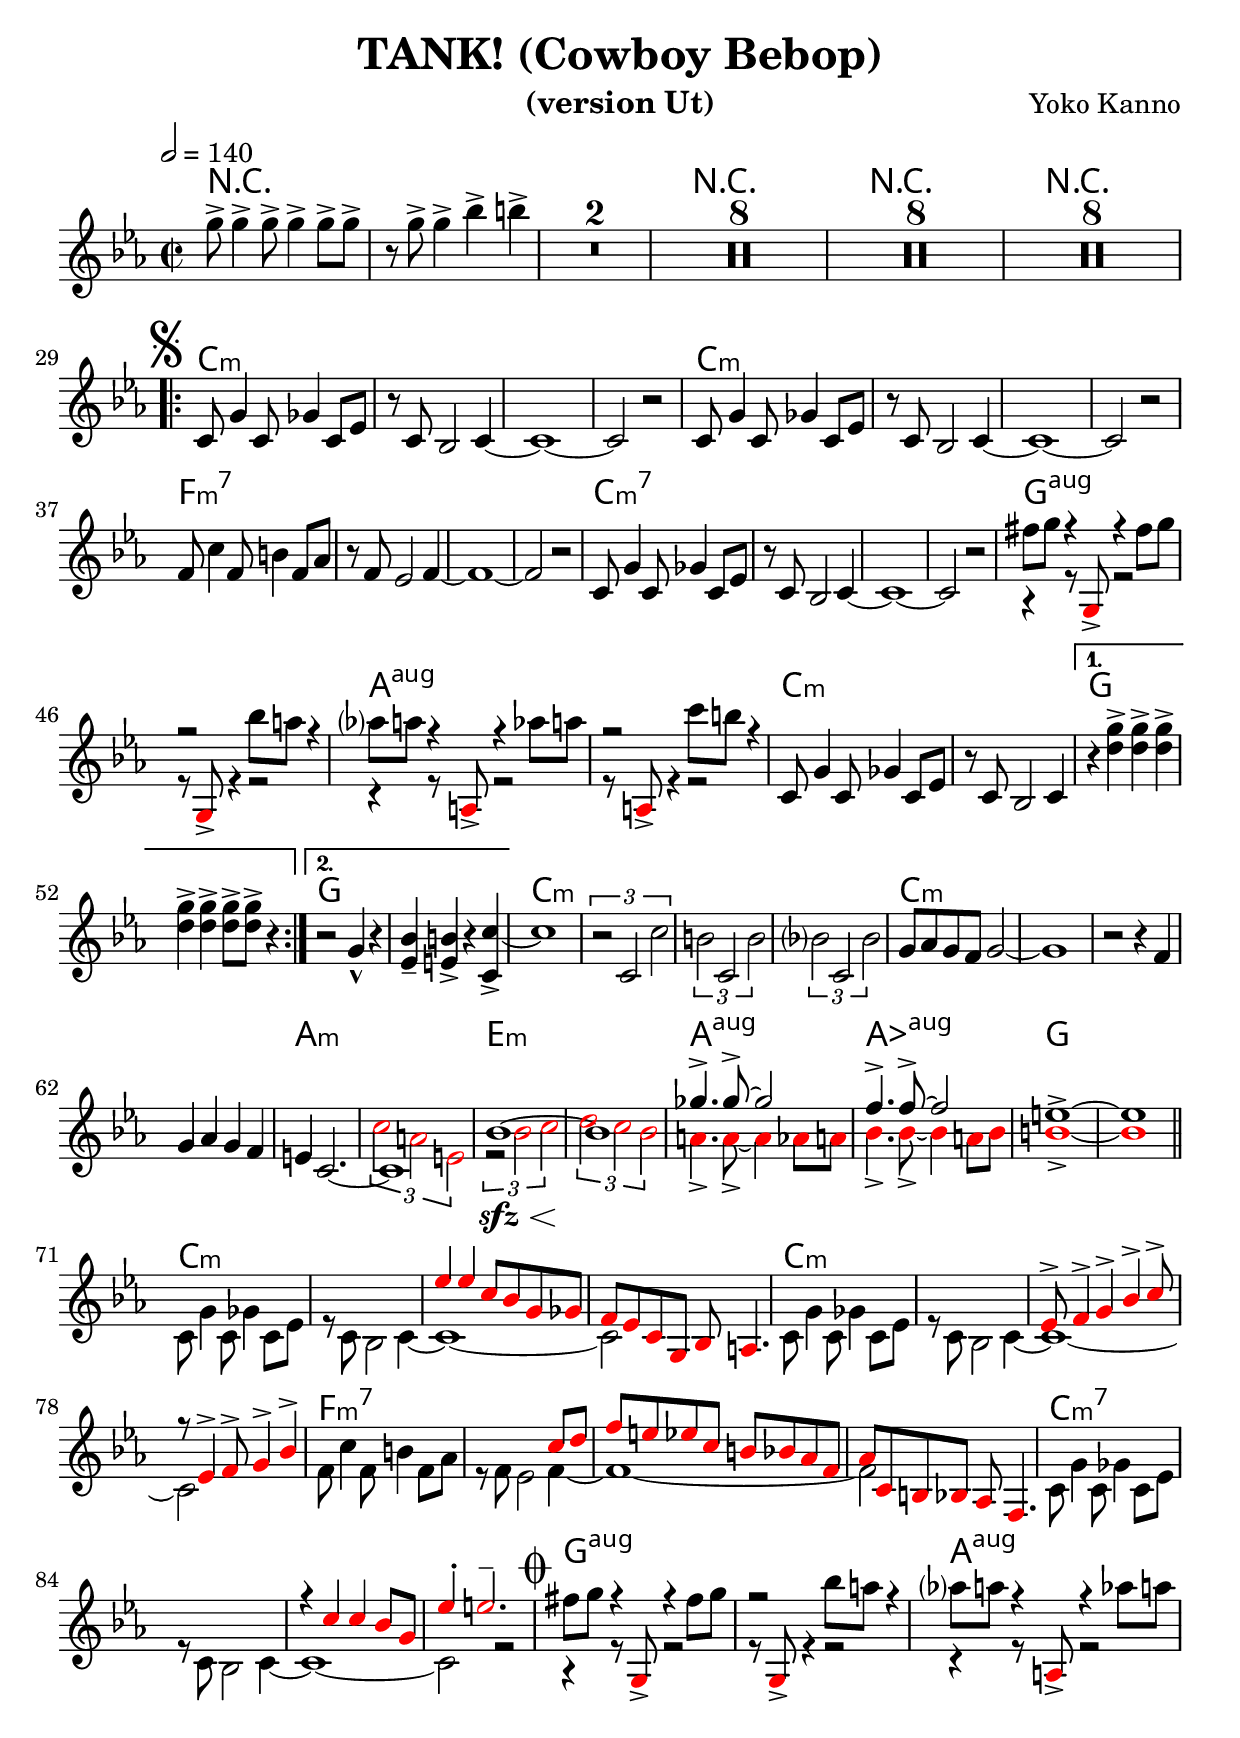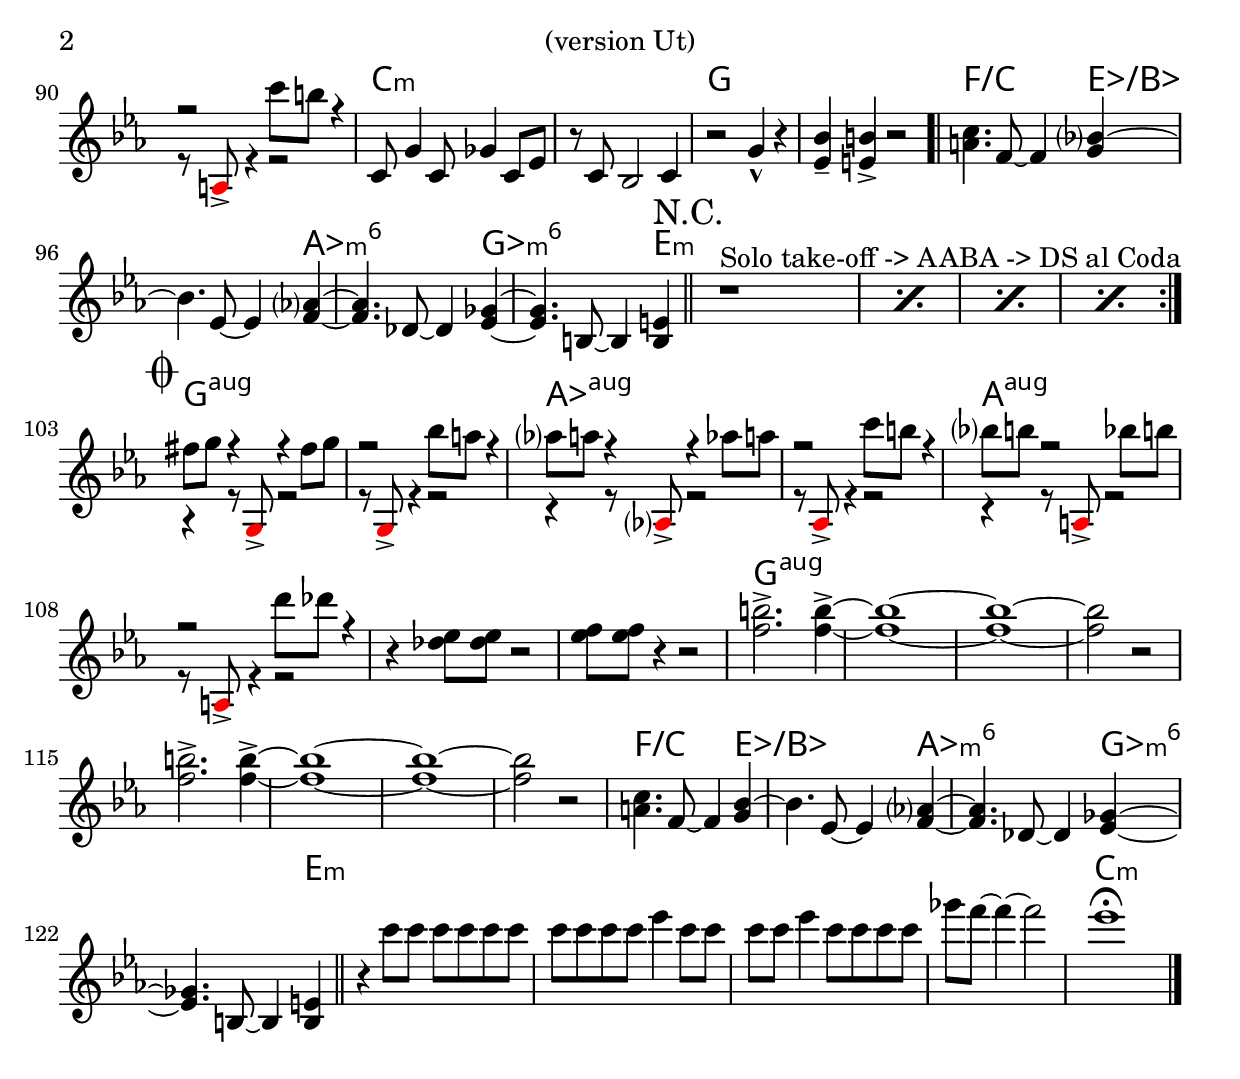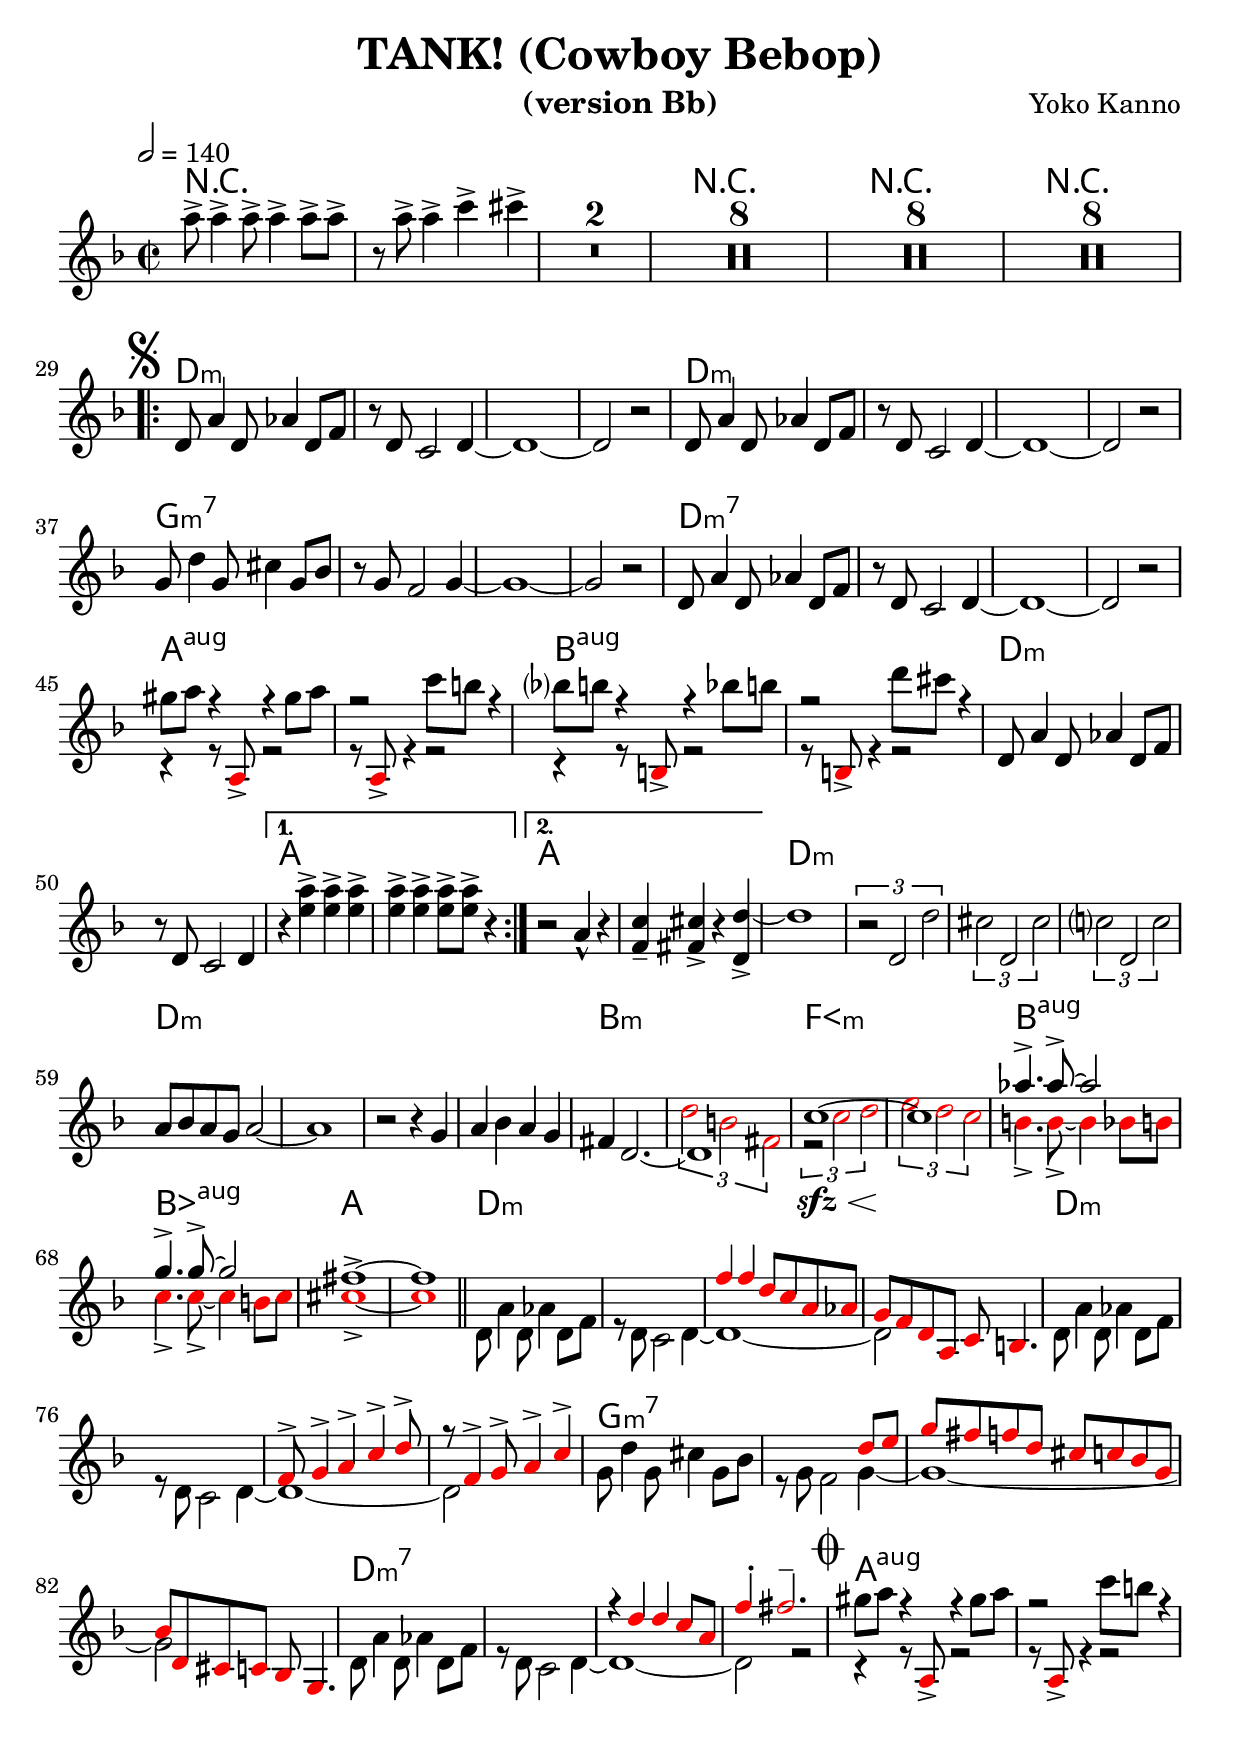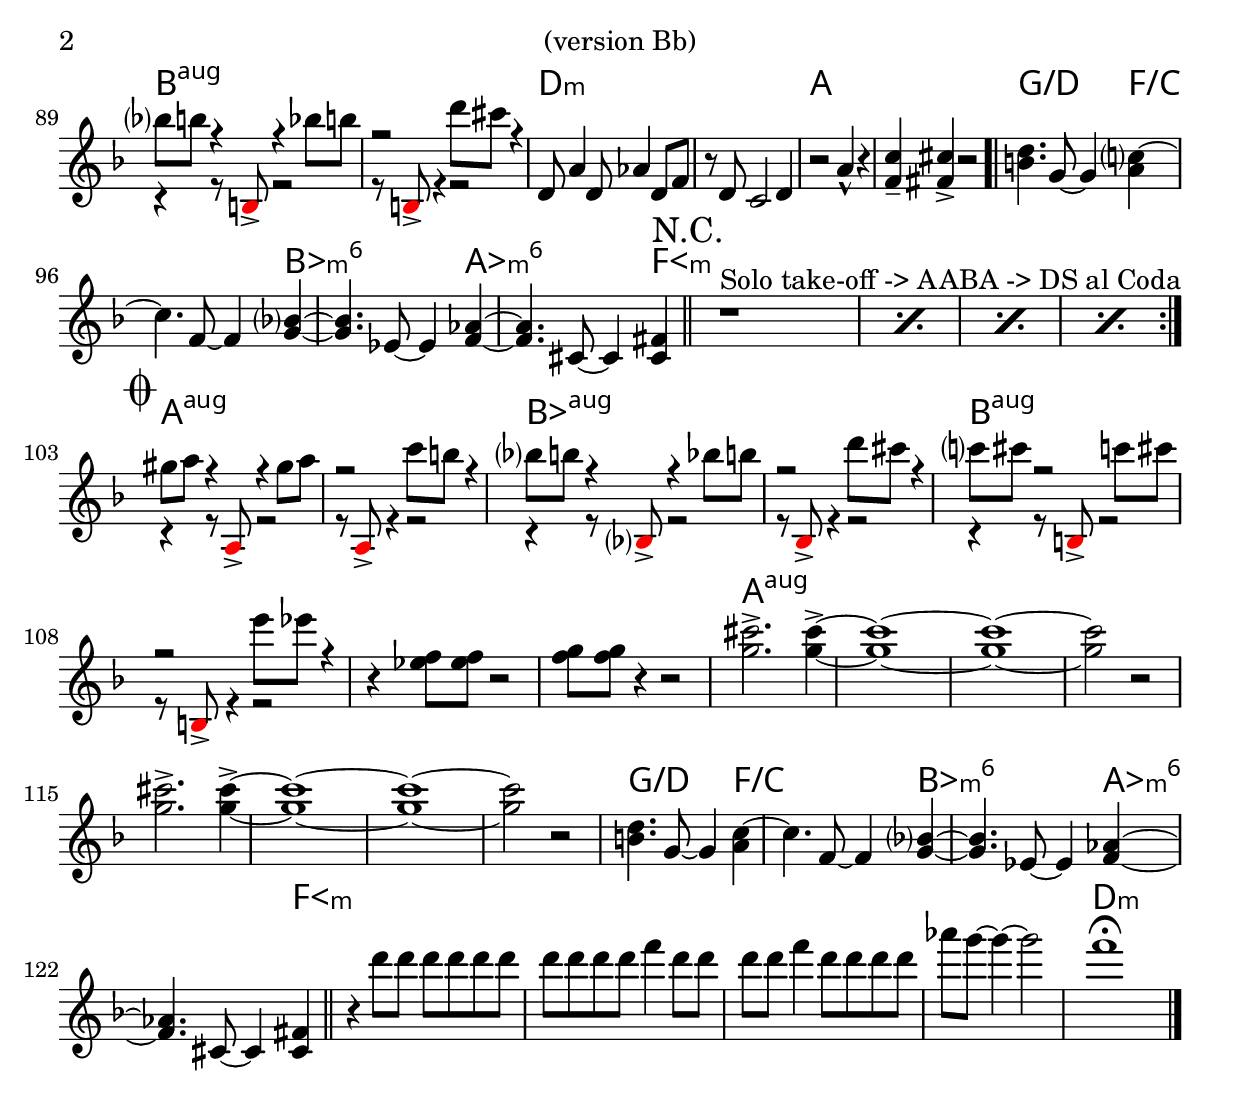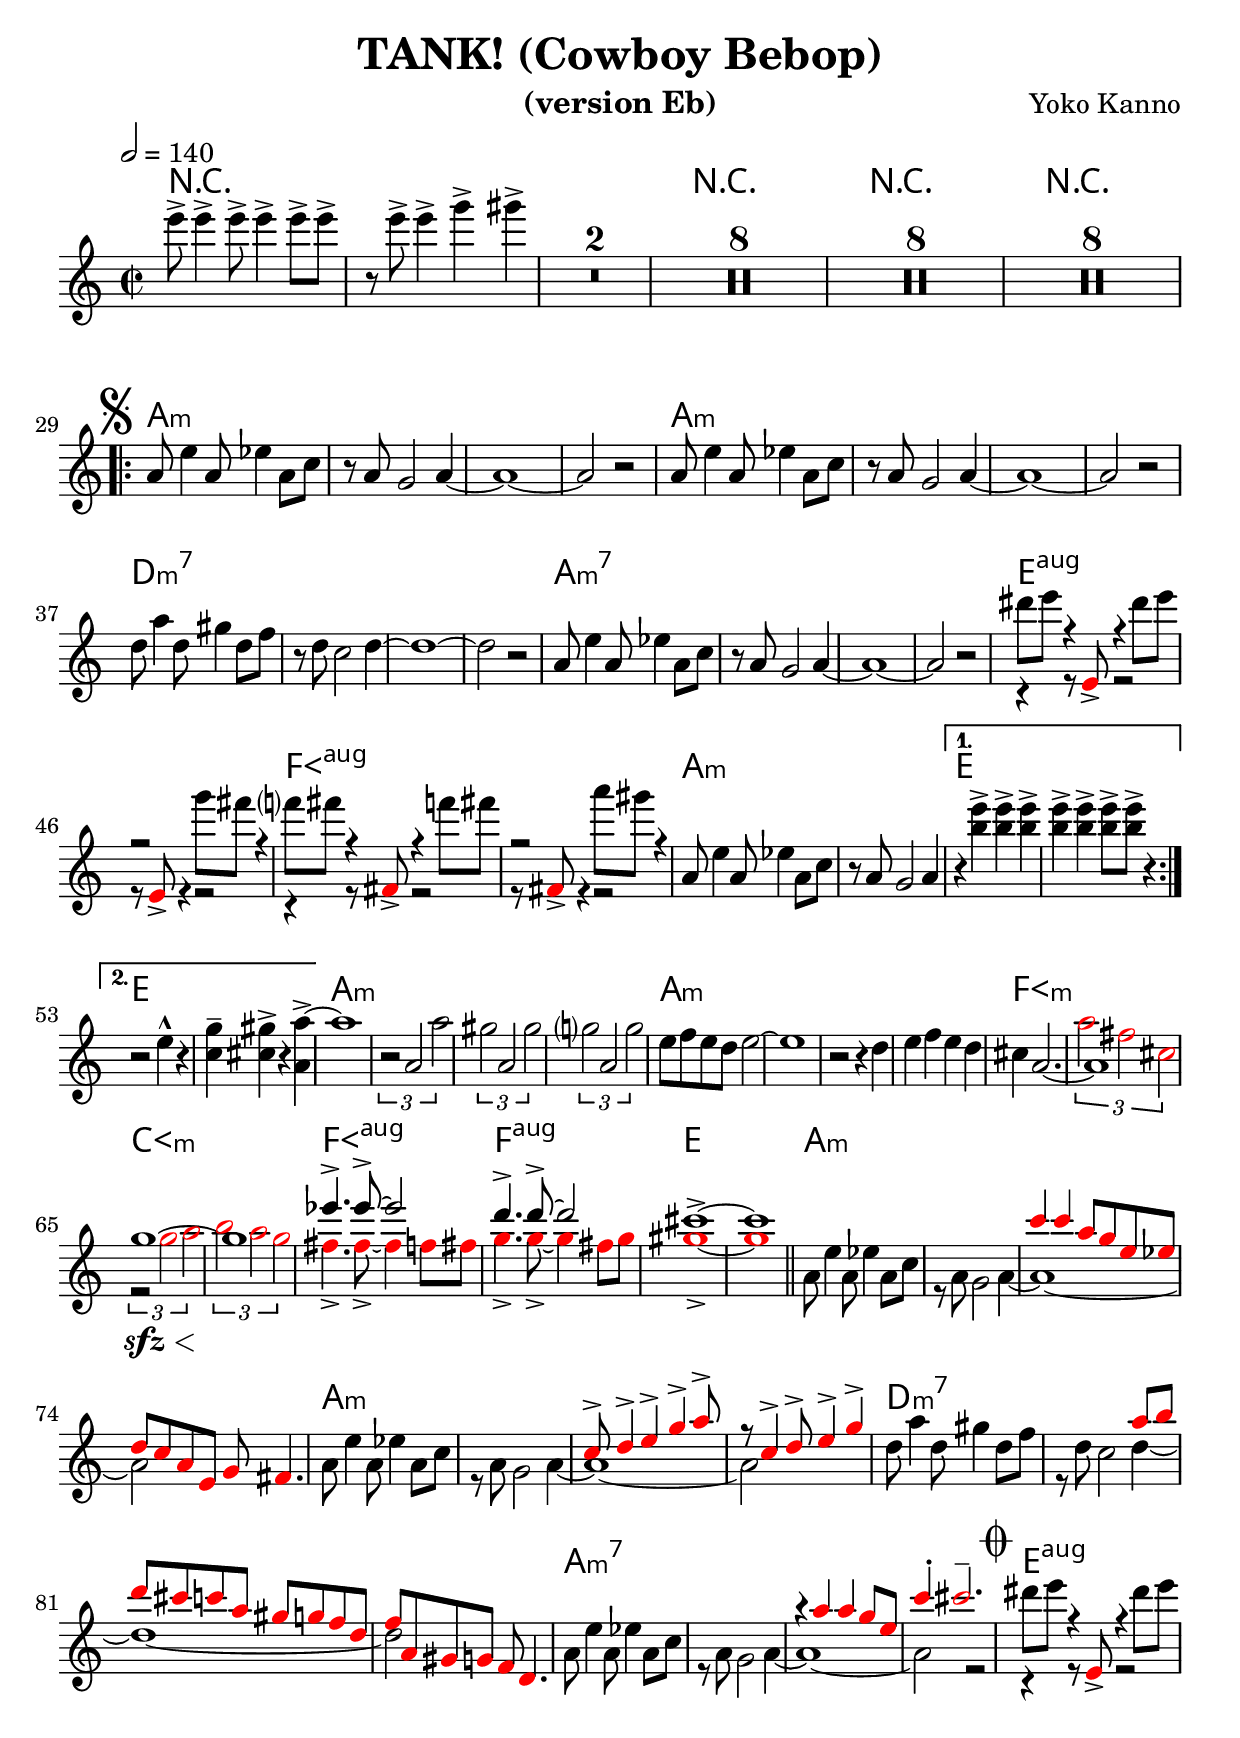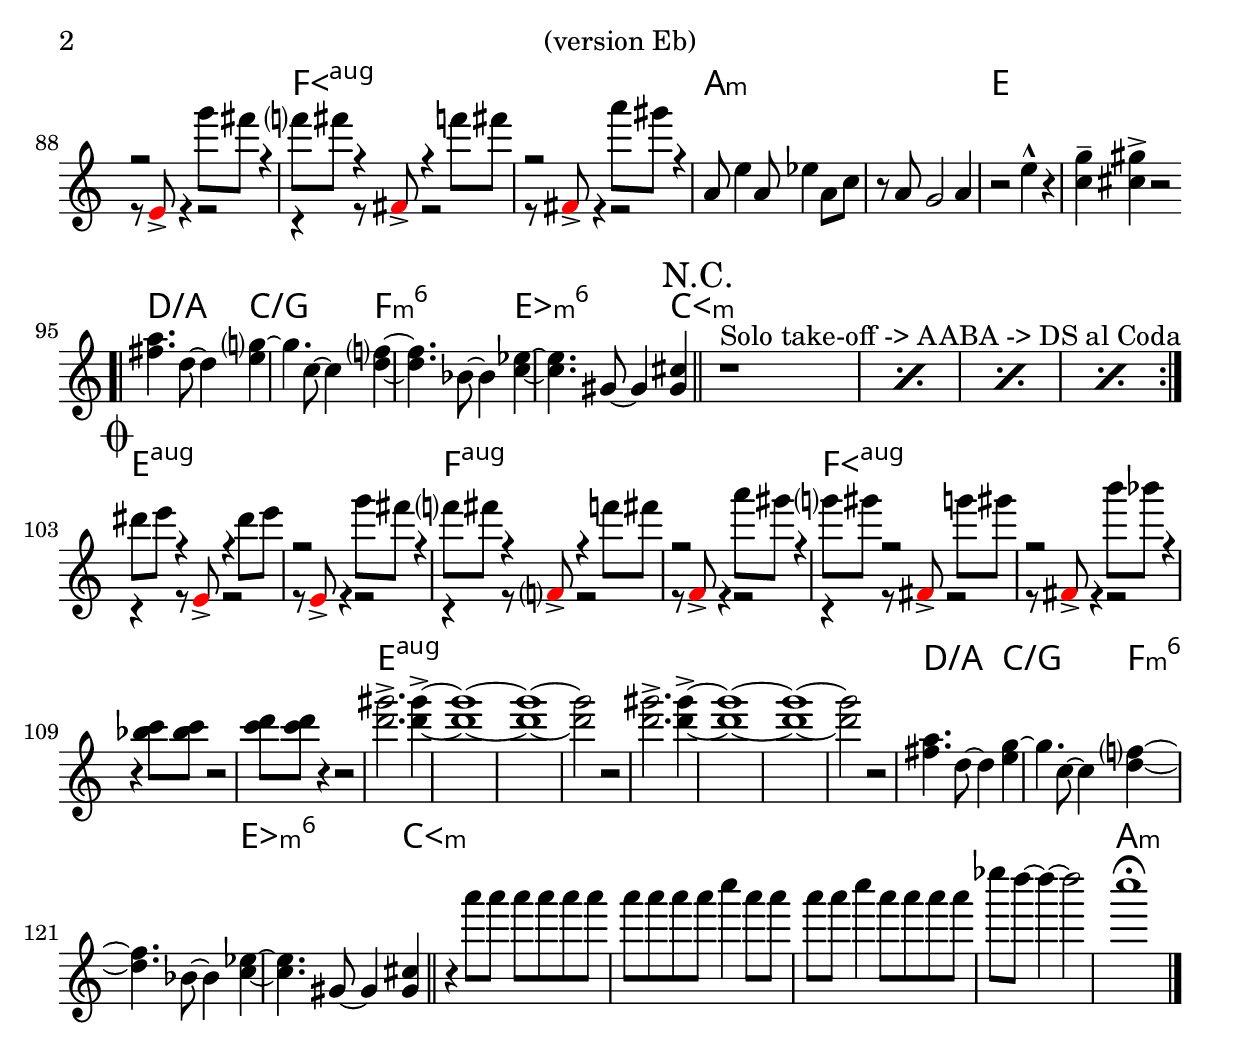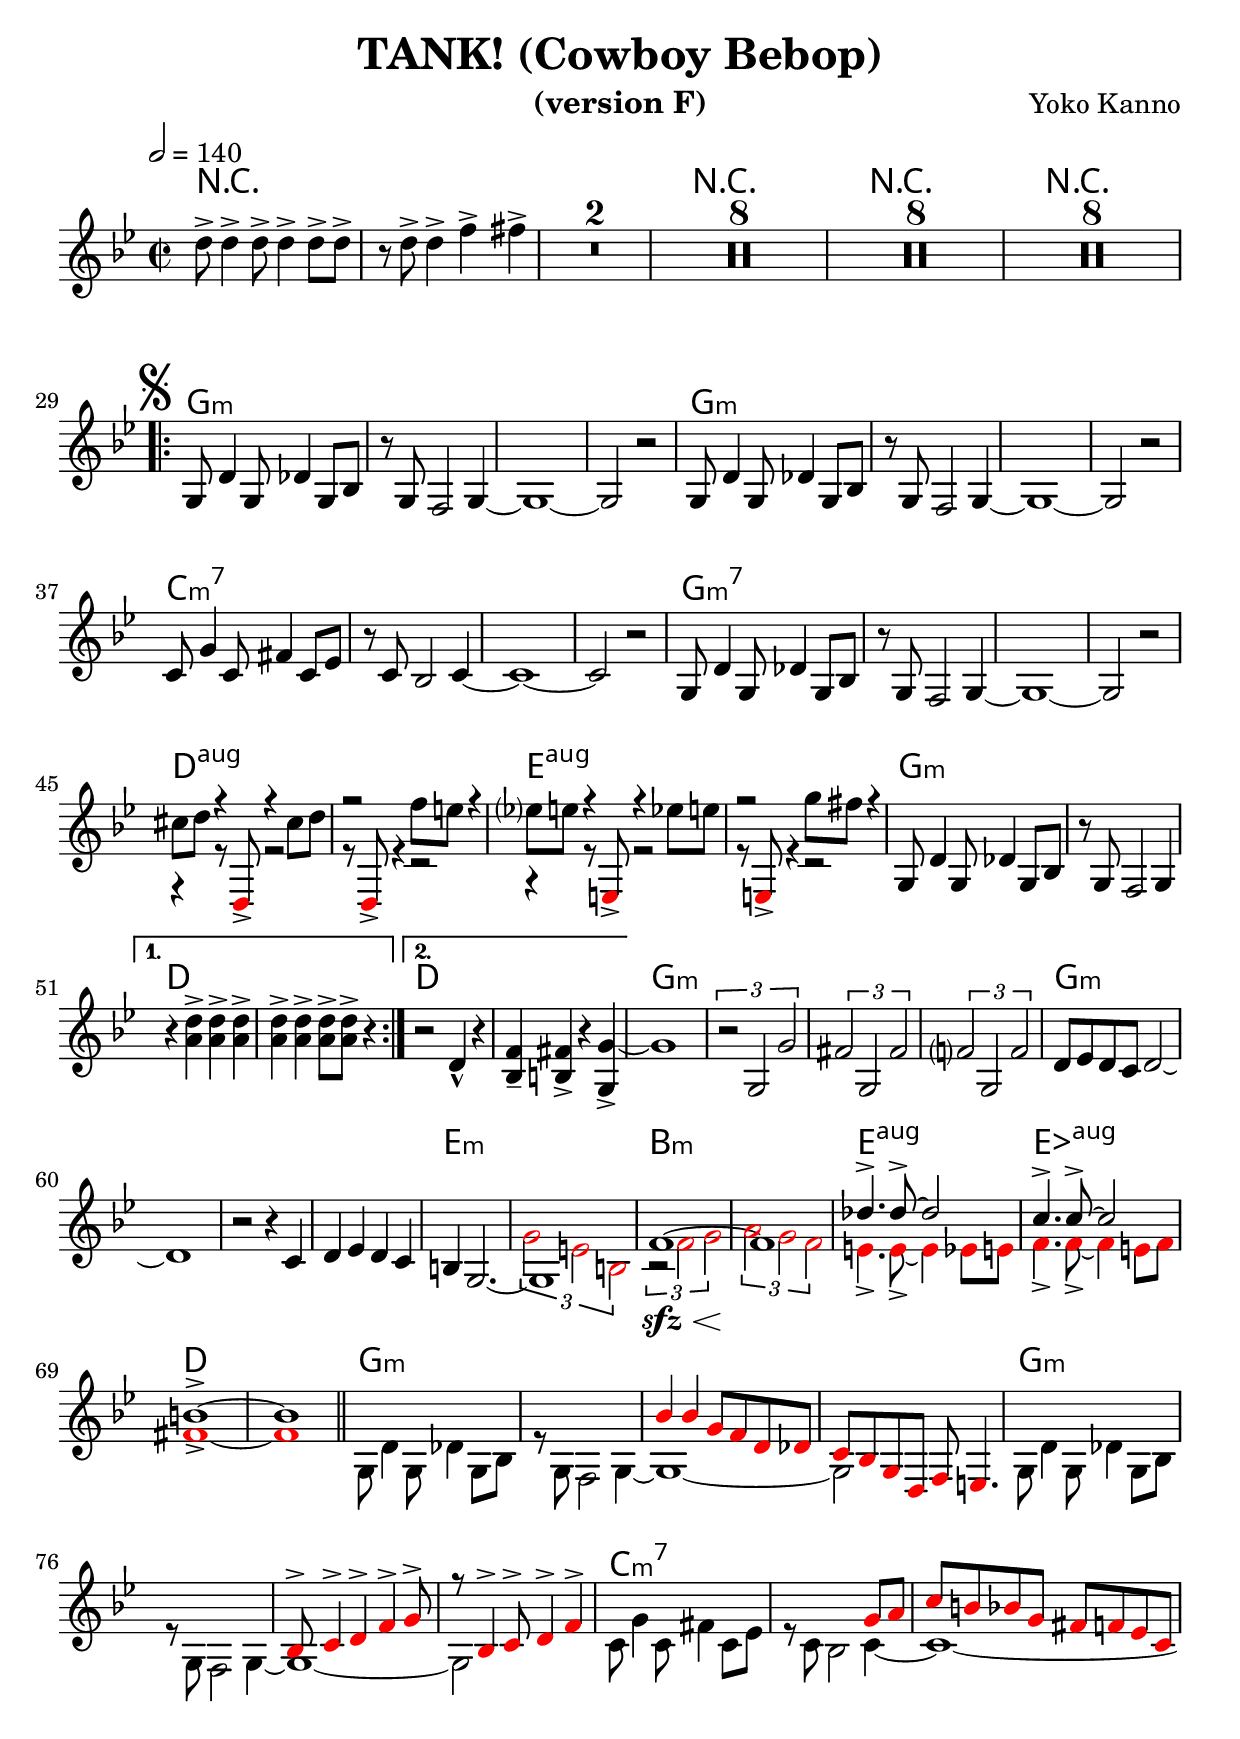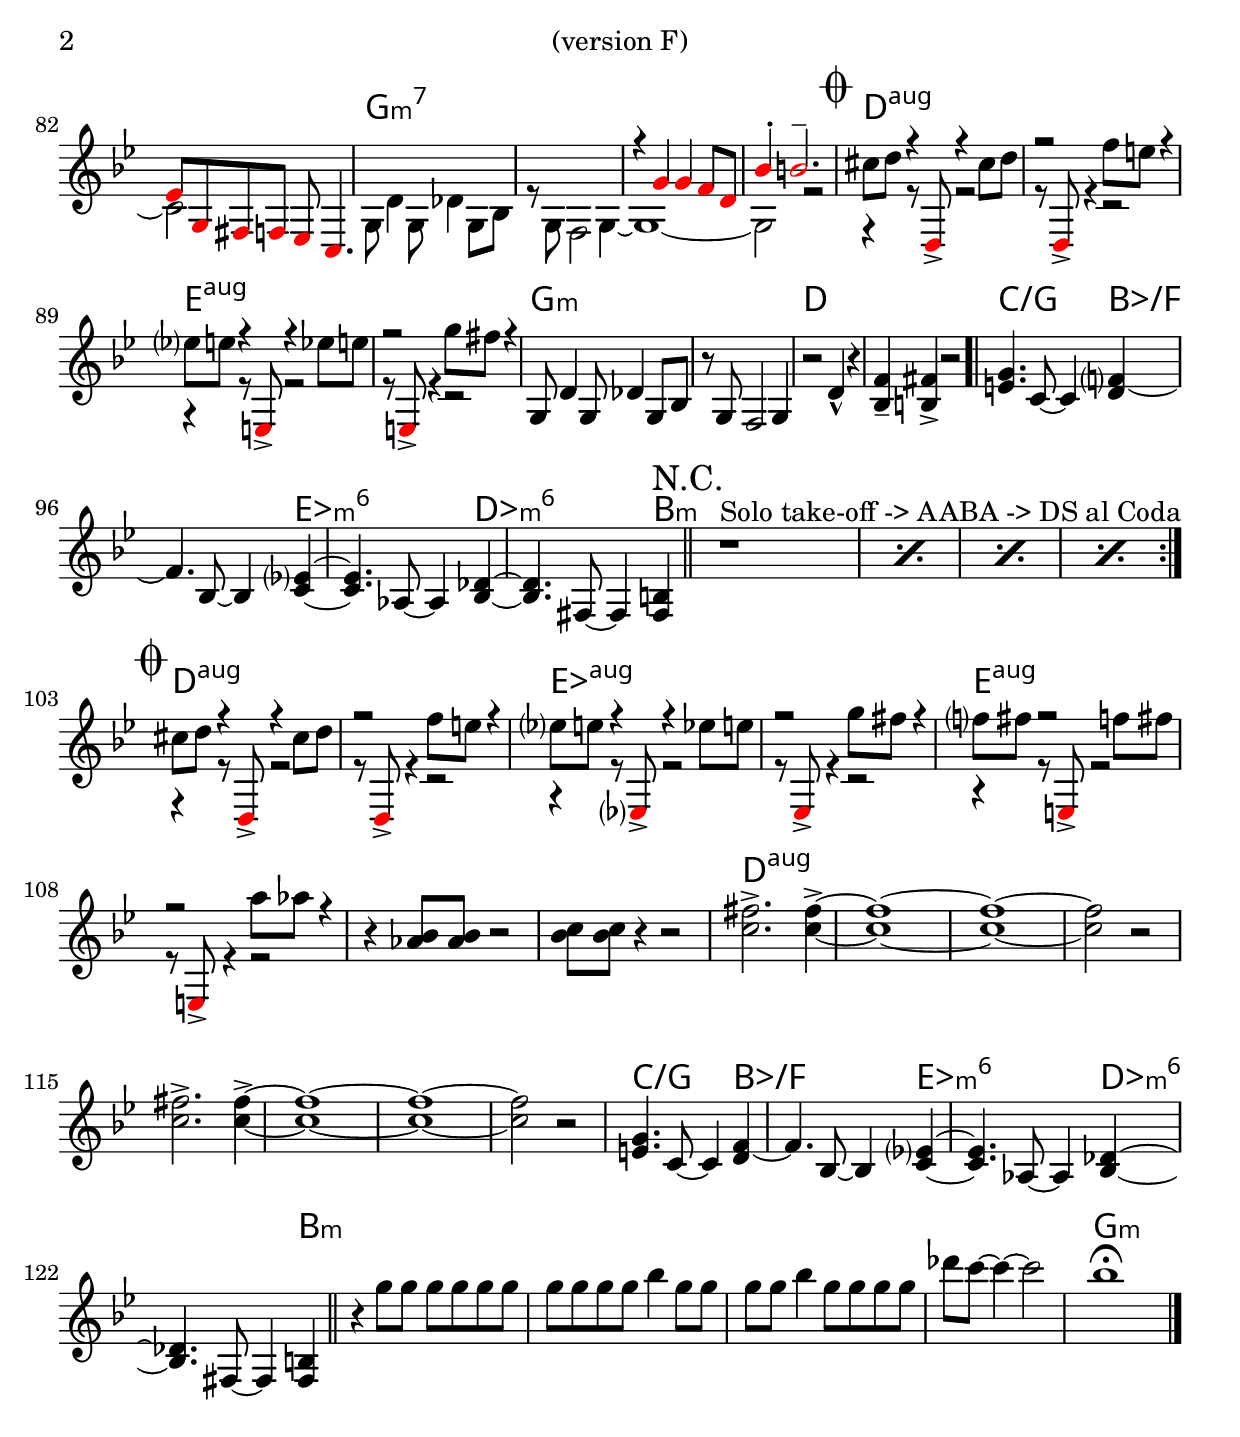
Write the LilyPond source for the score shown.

% Created on Mon Sep 20 15:23:38 CEST 2010
\version "2.22.0"

#(set-global-staff-size 24)
#(set-default-paper-size "a4")

\include "utils/AccordsJazzDefs.ly"

\paper { indent = 0\cm} 

\header {
	title = "TANK! (Cowboy Bebop)" 
 	composer = "Yoko Kanno"
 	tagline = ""

}

accords = \chords {
	R1*4
	R1*8
	R1*8 R1*8
	\repeat volta 2 {
	c1:m s s s c:m s s s
	f:m7 s s s c:m7 s s s
	g:aug s a:aug s c:m s
	}
	\alternative {{g s}{g s}}
	c:m s s s c:m s s s
	a:m s e:m s a:aug aes:aug g s
	c1:m s s s c:m s s s
	f:m7 s s s c:m7 s s s
	g:aug s a:aug s c:m s g s
	f2./c es1/bes aes:m6 ges:m6 e4:m 
	\mark \markup{N.C.}
	s1 s s s
	g:aug s aes:aug s a:aug s s s
	g:aug s s s s s s s
	f2./c es1/bes aes:m6 ges:m6 e4:m
	s1 s s s
	c:m
}


staffViolon = \new Staff {
	\time 2/2
	\tempo 2 = 140 
	\set Staff.midiInstrument = "trumpet"
	\key es \major
	\clef treble
	\accidentalStyle modern-cautionary
	\relative c' { 	
 % Type notes here 
\compressEmptyMeasures
g''8-> g4-> g8-> g4-> g8-> g8-> r g-> g4-> bes-> b->
R1*2
%\mark \markup {\box {A}}
R1*8
%\mark \markup {\box {B}}
R1*8
%\mark \markup {\box {C}}
R1*8
%\mark \markup {\box {D}}
\repeat volta 2 {
\mark \markup { \musicglyph "scripts.segno" }
c,,8 g'4 c,8 ges'4 c,8 es r c bes2 c4~ c1~ c2 r
c8 g'4 c,8 ges'4 c,8 es r c bes2 c4~ c1~ c2 r
%\mark \markup {\box{G}}
f8 c'4 f,8 b4 f8 aes r f es2 f4~ f1~ f2 r
c8 g'4 c,8 ges'4 c,8 es r c bes2 c4~ c1~ c2 r
%\mark \markup {\box{F}}
<<
	\voiceOne {\stemDown fis'8 g r4 r fis8 g r2 bes8 a r4
	aes8 a r4 r aes8 a r2 c8 b r4 \stemNeutral}
	\new Voice {\voiceTwo \override NoteHead.color = #red
		\stemUp
	r4 r8 g,,-> r2 r8 g-> r4 r2
	r4 r8 a-> r2 r8 a-> r4 r2}
>>
\oneVoice
c8 g'4 c,8 ges'4 c,8 es r c bes2 c4 }
\alternative {
	{r4 <g'' d>-> <g d>-> <g d>-> <g d>-> <g d>-> <g d>8-> <g d>-> r4}
	{r2 g,4-^ r <bes es,>-- <b e,>-> r <c c,>->~}
}
c1
	\tuplet 3/2{r2 c, c'} \tuplet 3/2{b c, b'} \tuplet 3/2 {bes c, bes'} g8 aes g f g2~ g1
	r2 r4 f g aes g f e c2.~ 
	<< \voiceOne {c1
	bes'~\sfz\< bes\!
	ges'4.-> ges8->~ ges2
	f4.-> f8->~ f2
	e1->~ e}
	\new Voice {\voiceTwo \override NoteHead.color = #red
	\tuplet 3/2 {c2 a e}
	\tuplet 3/2 {r bes' c}
	\tuplet 3/2 {d c bes}
	a4.-> a8->~ a4 aes8 a
	bes4.-> bes8->~ bes4 a8 bes
	b1->~ b}
>>
\oneVoice
	\bar "||"
	% reprise theme
	<< \voiceTwo {
	c,8 g'4 c,8 ges'4 c,8 es r c bes2 c4~ c1~ c2 s
	c8 g'4 c,8 ges'4 c,8 es r c bes2 c4~ c1~ c2 s
	f8 c'4 f,8 b4 f8 aes r f es2 f4~ f1~ f2 s
	c8 g'4 c,8 ges'4 c,8 es r c bes2 c4~ c1~ c2 r}
	\new Voice {\voiceOne \override NoteHead.color = #red 
	% reprise theme, contre-chant
	s1 s
	es'4 es c8 bes g ges f es c g bes a4.
	s1 s
	es'8-> f4-> g-> bes4-> c8-> r es,4-> f8-> g4-> bes->
	s1 s2 s4
	c8 d f e es c b bes aes f aes c, b bes aes f4.
	s1 s
	r4 c'' c bes8 g es'4-. e2.--}
>>
\oneVoice
\once \override Score.RehearsalMark.break-visibility = #begin-of-line-invisible 
\mark \markup { \musicglyph "scripts.coda" }
<<
	\voiceOne {\stemDown fis8 g r4 r fis8 g r2 bes8 a r4
	aes8 a r4 r aes8 a r2 c8 b r4 \stemNeutral}
	\new Voice {\voiceTwo \override NoteHead.color = #red \stemUp
	r4 r8 g,,-> r2 r8 g-> r4 r2
	r4 r8 a-> r2 r8 a-> r4 r2}
>>
\oneVoice
	%\mark^\markup{\musicglyph "scripts.coda"}
	%%
%	fis8 g r4 r fis8 g r2 bes8 a r4
%	aes8 a r4 r aes8 a r2 c8 b r4
	c8 g'4 c,8 ges'4 c,8 es r c bes2 c4 
	r2 g'4-^ r <bes es,>-- <b e,>-> r2
	% Bridge solo
	\bar ".|"
	<c a>4. f,8~ f4 <bes g>~ <bes >4. es,8~ es4 <aes f>~ <aes f>4. des,8~ des4 <ges es>~ <ges es>4. b,8~ b4 <e b>
	\bar "||"
	\repeat percent 4 {r1^\markup{Solo take-off -> AABA -> DS al Coda}} \bar ":|."
\break
\mark \markup {\musicglyph "scripts.coda" }
<<
	\voiceOne {\stemDown fis'8 g r4 r fis8 g r2 bes8 a r4
		aes8 a r4 r aes8 a r2 c8 b r4
	bes8 b r2 bes8 b r2 d8 des r4 \stemNeutral}
	\new Voice {\voiceTwo \override NoteHead.color = #red \stemUp
	r4 r8 g,,,-> r2 r8 g-> r4 r2
r4 r8 aes-> r2 r8 aes-> r4 r2
r4 r8 a-> r2 r8 a-> r4 r2
}	
>>
\oneVoice
r4 <es'' des>8 <es des> r2
<f es>8 <f es> r4 r2
<b f>2.-> <b f>4~-> <b f>1~ <b f>~ <b f>2 r
<b f>2.-> <b f>4~-> <b f>1~ <b f>~ <b f>2 r
<c, a>4. f,8~ f4 <bes g>~ <bes >4. es,8~ es4 <aes f>~ <aes f>4. des,8~ des4 <ges es>~ <ges es>4. b,8~ b4 <e b> \bar "||"
r4 c''8 c c c c c  c c c c es4 c8 c  c c es4 c8 c c c ges' f~ f4~ f2 es1-\fermata \bar "|."
	}
}

\paper {
  page-count = #2
}


theme = \staffViolon

\include "utils/books.ly"
